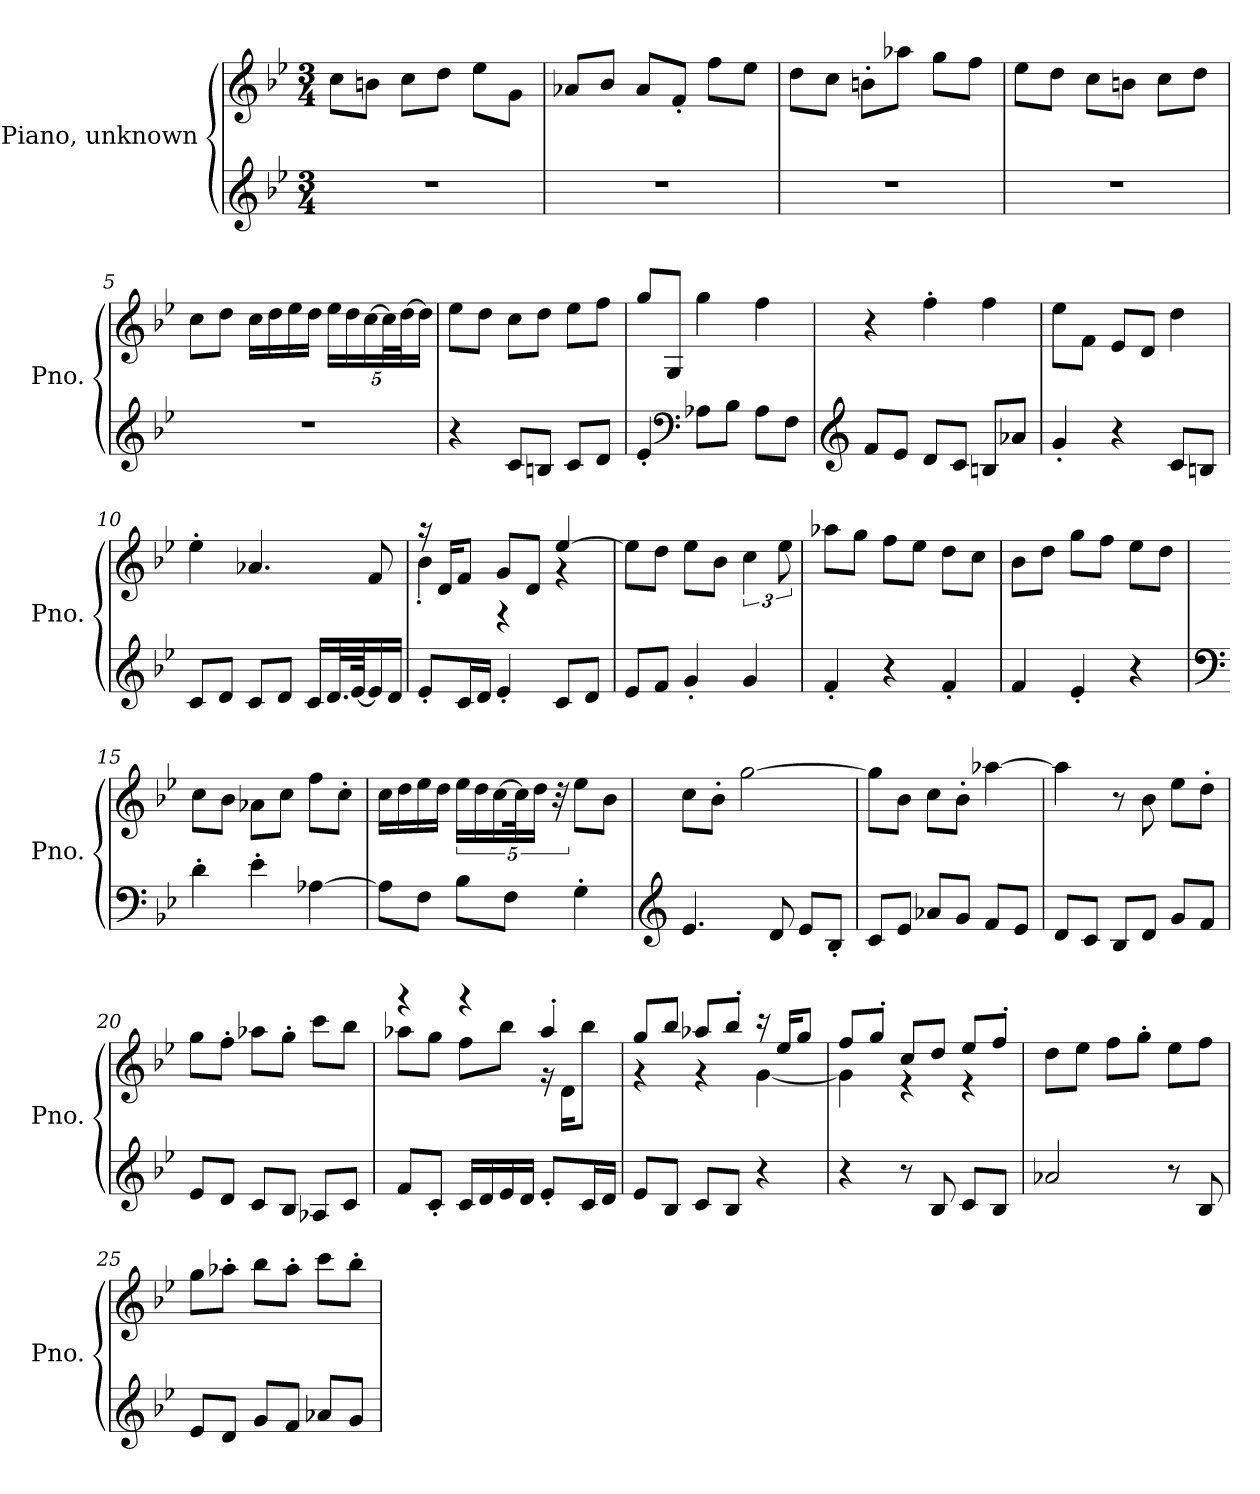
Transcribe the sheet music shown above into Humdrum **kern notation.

**kern	**kern
*part1	*part1
*staff2	*staff1
*I"Piano, unknown	*
*I'Pno.	*
*clefG2	*clefG2
*k[b-e-]	*k[b-e-]
*M3/4	*M3/4
*MM168	*MM168
=1	=1
2.r	8cc\L
.	8bn\J
.	8cc\L
.	8dd\J
.	8ee-\L
.	8g\J
=2	=2
2.r	8a-X/L
.	8b-/J
.	8a-/L
.	8f'/J
.	8ff\L
.	8ee-\J
=3	=3
2.r	8dd\L
.	8cc\J
.	8bn'\L
.	8aa-X\J
.	8gg\L
.	8ff\J
=4	=4
2.r	8ee-\L
.	8dd\J
.	8cc\L
.	8bn\J
.	8cc\L
.	8dd\J
=5	=5
2.r	8cc\L
.	8dd\J
.	16cc\LL
.	16dd\
.	16ee-\
.	16dd\JJ
*	*Xbrackettup
.	20ee-\LL
.	20dd\
.	[20cc\
.	40cc\L]
.	[40dd\J
.	20dd\JJ]
!!LO:LB:g=z
=6	=6
4r	8ee-\L
.	8dd\J
8c/L	8cc\L
8Bn/J	8dd\J
8c/L	8ee-\L
8d/J	8ff\J
=7	=7
4e-'/	8gg/L
.	8G/J
*clefF4	*
8A-X\L	4gg\
8B-\J	.
8A-\L	4ff\
8F\J	.
=8	=8
*clefG2	*
8f/L	4r
8e-/J	.
8d/L	4ff'\
8c/J	.
8Bn/L	4ff\
8a-X/J	.
=9	=9
4g'/	8ee-\L
.	8f\J
4r	8e-/L
.	8d/J
8c/L	4dd\
8Bn/J	.
=10	=10
8c/L	4ee-'\
8d/J	.
8c/L	4.a-X/
8d/J	.
16c/LL	.
32.d/L	.
[64e-/JK	.
16e-/]	8f/
16d/JJ	.
!!LO:LB:g=z
=11	=11
*	*^
8e-'/L	16r	4b-'\
.	16d/KL	.
16c/L	8f/J	.
16d/JJ	.	.
4e-'/	8g/L	4r
.	8d/J	.
8c/L	[4ee-/	4r
8d/J	.	.
*	*v	*v
=12	=12
8e-/L	8ee-\L]
8f/J	8dd\J
4g'/	8ee-\L
.	8b-\J
*	*brackettup
4g/	6cc\
.	12ee-\
=13	=13
4f'/	8aa-X\L
.	8gg\J
4r	8ff\L
.	8ee-\J
4f'/	8dd\L
.	8cc\J
=14	=14
4f/	8b-\L
.	8dd\J
4e-'/	8gg\L
.	8ff\J
4r	8ee-\L
.	8dd\J
=15	=15
*clefF4	*
4d'\	8cc\L
.	8b-\J
4e-'\	8a-X\L
.	8cc\J
[4A-X\	8ff\L
.	8cc'\J
!!LO:LB:g=z
=16	=16
8A-\L]	16cc\LL
.	16dd\
8F\J	16ee-\
.	16dd\JJ
8B-\L	20ee-\LL
.	20dd\
.	[20cc\
8F\J	.
.	40cc\K]
.	20dd\JJ
.	40r
4G'\	8ee-\L
.	8b-\J
=17	=17
*clefG2	*
4.e-/	8cc\L
.	8b-'\J
.	[2gg\
8d/	.
8e-/L	.
8B-'/J	.
=18	=18
8c/L	8gg\L]
8e-/J	8b-\J
8a-X/L	8cc\L
8g/J	8b-'\J
8f/L	[4aa-X\
8e-/J	.
=19	=19
8d/L	4aa-\]
8c/J	.
8B-/L	8r
8d/J	8b-\
8g/L	8ee-\L
8f/J	8dd'\J
=20	=20
8e-/L	8gg\L
8d/J	8ff'\J
8c/L	8aa-X\L
8B-/J	8gg'\J
8A-X/L	8ccc\L
8c/J	8bb-\J
!!LO:LB:g=z
=21	=21
*	*^
8f/L	4r	8aa-X\L
8c'/J	.	8gg\J
16c/LL	4r	8ff\L
16d/	.	.
16e-/	.	8bb-\J
16d/JJ	.	.
8e-'/L	4aa-'/	16r
.	.	16d\KL
16c/L	.	8bb-\J
16d/JJ	.	.
=22	=22	=22
8e-/L	8gg/L	4r
8B-/J	8bb-/J	.
8c/L	8aa-X/L	4r
8B-/J	8bb-'/J	.
4r	16r	[4g\
.	16ee-/KL	.
.	8gg/J	.
=23	=23	=23
4r	8ff/L	4g\]
.	8gg'/J	.
8r	8cc/L	4r
8B-/	8dd/J	.
8c/L	8ee-/L	4r
8B-/J	8ff'/J	.
*	*v	*v
=24	=24
2a-X/	8dd\L
.	8ee-\J
.	8ff\L
.	8gg'\J
8r	8ee-\L
8B-/	8ff\J
!!LO:LB:g=z
=25	=25
8e-/L	8gg\L
8d/J	8aa-X'\J
8g/L	8bb-\L
8f/J	8aa-'\J
8a-X/L	8ccc\L
8g/J	8bb-'\J
=	=
*-	*-
